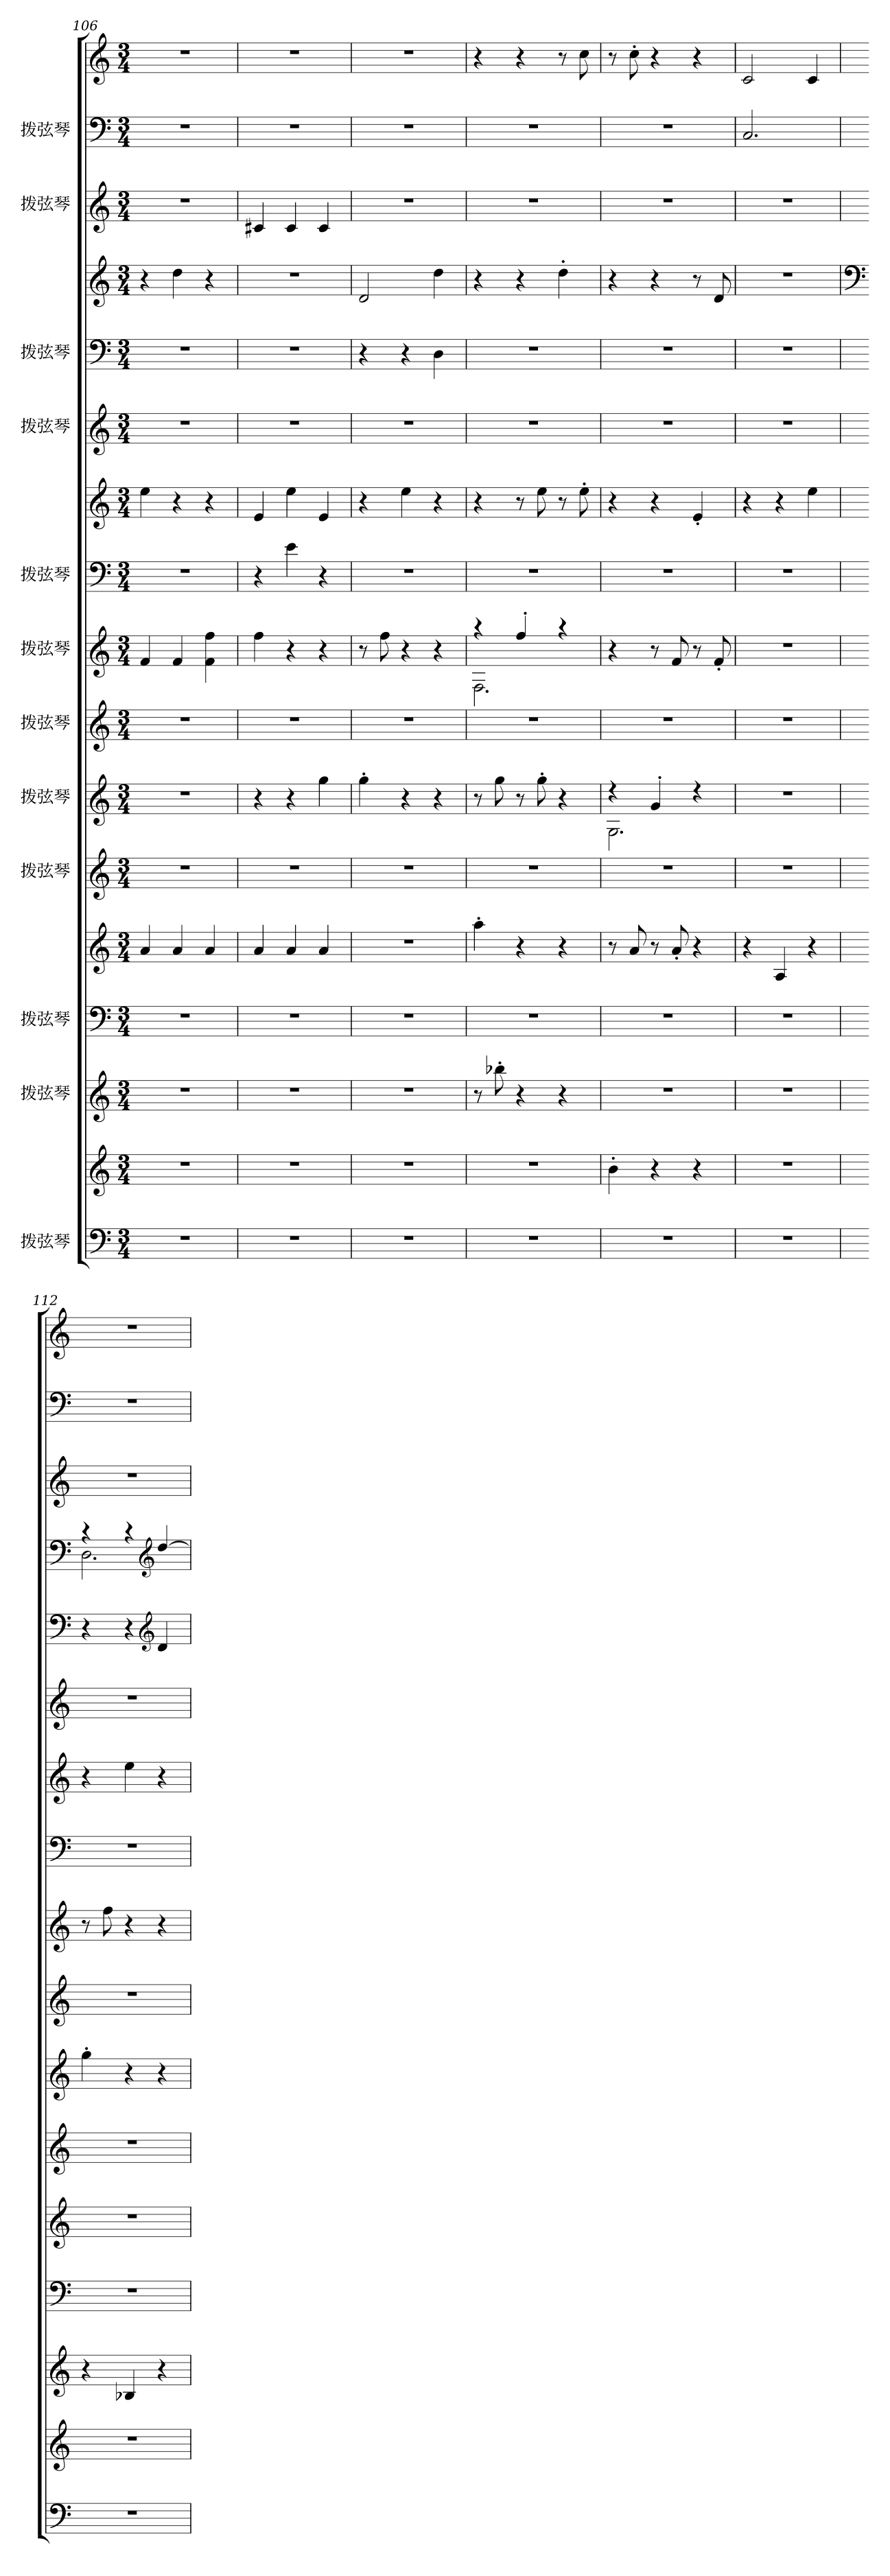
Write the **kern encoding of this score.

**kern	**kern	**kern	**kern	**kern	**kern	**kern	**kern	**kern	**kern	**kern	**kern	**kern	**kern	**kern	**kern	**kern
*part12	*part12	*part11	*part10	*part10	*part9	*part8	*part7	*part6	*part5	*part5	*part4	*part3	*part3	*part2	*part1	*part1
*staff17	*staff16	*staff15	*staff14	*staff13	*staff12	*staff11	*staff10	*staff9	*staff8	*staff7	*staff6	*staff5	*staff4	*staff3	*staff2	*staff1
*I"拨弦琴	*	*I"拨弦琴	*I"拨弦琴	*	*I"拨弦琴	*I"拨弦琴	*I"拨弦琴	*I"拨弦琴	*I"拨弦琴	*	*I"拨弦琴	*I"拨弦琴	*	*I"拨弦琴	*I"拨弦琴	*
*clefF4	*clefG2	*clefG2	*clefF4	*clefG2	*clefG2	*clefG2	*clefG2	*clefG2	*clefF4	*clefG2	*clefG2	*clefF4	*clefG2	*clefG2	*clefF4	*clefG2
*k[]	*k[]	*k[]	*k[]	*k[]	*k[]	*k[]	*k[]	*k[]	*k[]	*k[]	*k[]	*k[]	*k[]	*k[]	*k[]	*k[]
*M3/4	*M3/4	*M3/4	*M3/4	*M3/4	*M3/4	*M3/4	*M3/4	*M3/4	*M3/4	*M3/4	*M3/4	*M3/4	*M3/4	*M3/4	*M3/4	*M3/4
=106	=106	=106	=106	=106	=106	=106	=106	=106	=106	=106	=106	=106	=106	=106	=106	=106
2.r	2.r	2.r	2.r	4a/	2.r	2.r	2.r	4f/	2.r	4ee\	2.r	2.r	4r	2.r	2.r	2.r
.	.	.	.	4a/	.	.	.	4f/	.	4r	.	.	4dd\	.	.	.
.	.	.	.	4a/	.	.	.	4f\ 4ff\	.	4r	.	.	4r	.	.	.
=107	=107	=107	=107	=107	=107	=107	=107	=107	=107	=107	=107	=107	=107	=107	=107	=107
2.r	2.r	2.r	2.r	4a/	2.r	4r	2.r	4ff\	4r	4e/	2.r	2.r	2.r	4c#X/	2.r	2.r
.	.	.	.	4a/	.	4r	.	4r	4e\	4ee\	.	.	.	4c#/	.	.
.	.	.	.	4a/	.	4gg\	.	4r	4r	4e/	.	.	.	4c#/	.	.
=108	=108	=108	=108	=108	=108	=108	=108	=108	=108	=108	=108	=108	=108	=108	=108	=108
2.r	2.r	2.r	2.r	2.r	2.r	4gg'\	2.r	8r	2.r	4r	2.r	4r	2d/	2.r	2.r	2.r
.	.	.	.	.	.	.	.	8ff\	.	.	.	.	.	.	.	.
.	.	.	.	.	.	4r	.	4r	.	4ee\	.	4r	.	.	.	.
.	.	.	.	.	.	4r	.	4r	.	4r	.	4D\	4dd\	.	.	.
=109	=109	=109	=109	=109	=109	=109	=109	=109	=109	=109	=109	=109	=109	=109	=109	=109
*	*	*	*	*	*	*	*	*^	*	*	*	*	*	*	*	*
2.r	2.r	8r	2.r	4aa'\	2.r	8r	2.r	4r	2.F\	2.r	4r	2.r	2.r	4r	2.r	2.r	4r
.	.	8bb-X'\	.	.	.	8gg\	.	.	.	.	.	.	.	.	.	.	.
.	.	4r	.	4r	.	8r	.	4ff'/	.	.	8r	.	.	4r	.	.	4r
.	.	.	.	.	.	8gg'\	.	.	.	.	8ee\	.	.	.	.	.	.
.	.	4r	.	4r	.	4r	.	4r	.	.	8r	.	.	4dd'\	.	.	8r
.	.	.	.	.	.	.	.	.	.	.	8ee'\	.	.	.	.	.	8cc\
*	*	*	*	*	*	*	*	*v	*v	*	*	*	*	*	*	*	*
=110	=110	=110	=110	=110	=110	=110	=110	=110	=110	=110	=110	=110	=110	=110	=110	=110
*	*	*	*	*	*	*^	*	*	*	*	*	*	*	*	*	*
2.r	4b'\	2.r	2.r	8r	2.r	4r	2.G\	2.r	4r	2.r	4r	2.r	2.r	4r	2.r	2.r	8r
.	.	.	.	8a/	.	.	.	.	.	.	.	.	.	.	.	.	8cc'\
.	4r	.	.	8r	.	4g'/	.	.	8r	.	4r	.	.	4r	.	.	4r
.	.	.	.	8a'/	.	.	.	.	8f/	.	.	.	.	.	.	.	.
.	4r	.	.	4r	.	4r	.	.	8r	.	4e'/	.	.	8r	.	.	4r
.	.	.	.	.	.	.	.	.	8f'/	.	.	.	.	8d/	.	.	.
*	*	*	*	*	*	*v	*v	*	*	*	*	*	*	*	*	*	*
=111	=111	=111	=111	=111	=111	=111	=111	=111	=111	=111	=111	=111	=111	=111	=111	=111
2.r	2.r	2.r	2.r	4r	2.r	2.r	2.r	2.r	2.r	4r	2.r	2.r	2.r	2.r	2.C/	2c/
.	.	.	.	4A/	.	.	.	.	.	4r	.	.	.	.	.	.
.	.	.	.	4r	.	.	.	.	.	4ee\	.	.	.	.	.	4c/
!!LO:PB:g=z
=112	=112	=112	=112	=112	=112	=112	=112	=112	=112	=112	=112	=112	=112	=112	=112	=112
*	*	*	*	*	*	*	*	*	*	*	*	*	*clefF4	*	*	*
*	*	*	*	*	*	*	*	*	*	*	*	*	*^	*	*	*
2.r	2.r	4r	2.r	2.r	2.r	4gg'\	2.r	8r	2.r	4r	2.r	4r	4r	2.D\	2.r	2.r	2.r
.	.	.	.	.	.	.	.	8ff\	.	.	.	.	.	.	.	.	.
.	.	4B-X/	.	.	.	4r	.	4r	.	4ee\	.	4r	4r	.	.	.	.
*	*	*	*	*	*	*	*	*	*	*	*	*clefG2	*clefG2	*	*	*	*
.	.	4r	.	.	.	4r	.	4r	.	4r	.	4d/	[4dd/	.	.	.	.
*	*	*	*	*	*	*	*	*	*	*	*	*	*v	*v	*	*	*
=	=	=	=	=	=	=	=	=	=	=	=	=	=	=	=	=
*-	*-	*-	*-	*-	*-	*-	*-	*-	*-	*-	*-	*-	*-	*-	*-	*-
